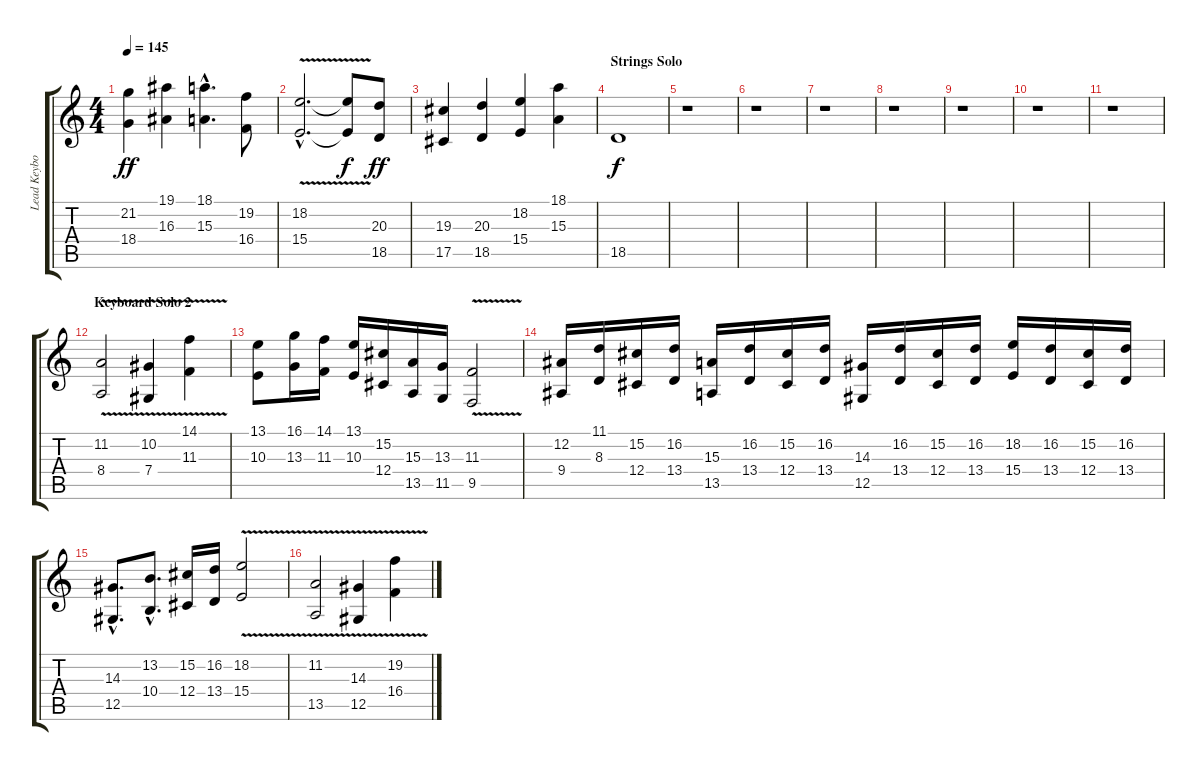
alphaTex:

\track ("Lead Keyboard" "Lead Keybo") {instrument lead2sawtooth}
\staff {score tabs}
\tuning (Eb4 Bb3 Gb3 Db3 Ab2 Eb2) {hide}
\ts (4 4)
\tempo 145
\clef g2
\ks c
(21.2 18.4).4{dy ff} (19.1 16.3).4 (18.1{hac} 15.3{hac}).4{d} (19.2 16.4).8 |
(18.2{v hac} 15.4{hac}).2{d} (18.2{t} 15.4{t}).8{dy f} (20.3 18.5).8{dy ff} |
(19.3 17.5).4 (20.3 18.5).4 (18.2 15.4).4 (18.1 15.3).4 |
\section ("" "Strings Solo")
18.5.1{dy f} |
r.1 |
r.1 |
r.1 |
r.1 |
r.1 |
r.1 |
r.1 |
\section ("" "Keyboard Solo 2")
(11.2{v} 8.4{v}).2 (10.2 7.4{v}).4 (14.1{v} 11.3{v}).4 |
(13.1 10.3).8 (16.1 13.3).16 (14.1 11.3).16 (13.1 10.3).16 (15.2 12.4).16 (15.3 13.5).16 (13.3 11.5).16 (11.3{v} 9.5{v}).2 |
(12.2 9.4).16 (11.1 8.3).16 (15.2 12.4).16 (16.2 13.4).16 (15.3 13.5).16 (16.2 13.4).16 (15.2 12.4).16 (16.2 13.4).16 (14.3 12.5).16 (16.2 13.4).16 (15.2 12.4).16 (16.2 13.4).16 (18.2 15.4).16 (16.2 13.4).16 (15.2 12.4).16 (16.2 13.4).16 |
(14.3{hac} 12.5{hac}).8{d} (13.2{hac} 10.4{hac}).8{d} (15.2 12.4).16 (16.2 13.4).16 (18.2 15.4{v}).2 |
(11.2{v} 13.5{v}).2 (14.3{v} 12.5{v}).4 (19.2 16.4{v}).4
